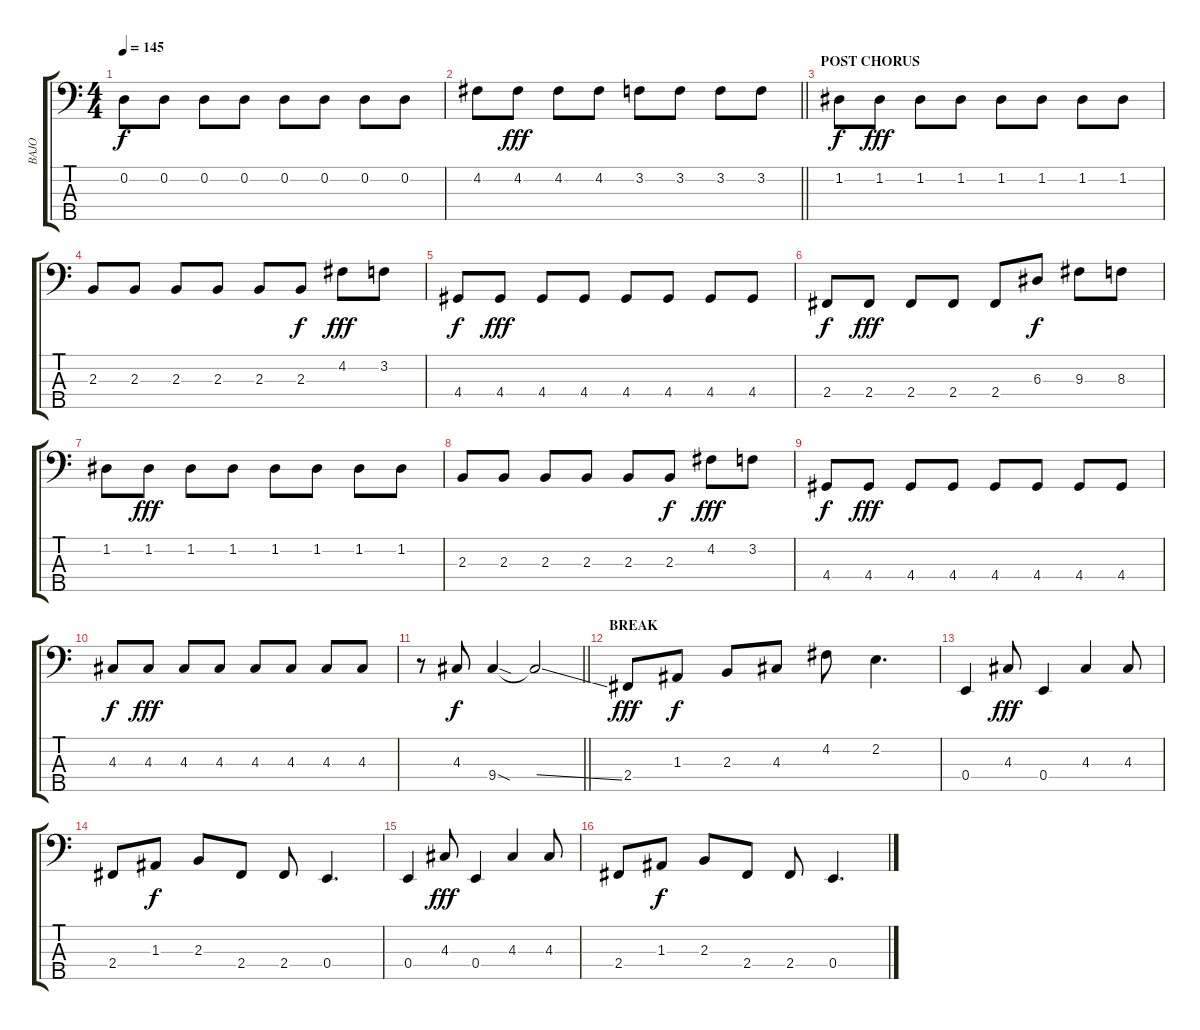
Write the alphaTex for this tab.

\track ("BAJO" "BAJO") {instrument electricbassfinger}
\staff {score tabs}
\tuning (G2 D2 A1 E1 B0) {hide}
\ts (4 4)
\tempo 145
\clef f4
\ks c
0.2.8{dy f} 0.2.8 0.2.8 0.2.8 0.2.8 0.2.8 0.2.8 0.2.8 |
\barLineRight lightlight
4.2.8 4.2.8{dy fff} 4.2.8 4.2.8 3.2.8 3.2.8 3.2.8 3.2.8 |
\section ("" "POST CHORUS")
1.2.8{dy f} 1.2.8{dy fff} 1.2.8 1.2.8 1.2.8 1.2.8 1.2.8 1.2.8 |
2.3.8 2.3.8 2.3.8 2.3.8 2.3.8 2.3.8{dy f} 4.2.8{dy fff} 3.2.8 |
4.4.8{dy f} 4.4.8{dy fff} 4.4.8 4.4.8 4.4.8 4.4.8 4.4.8 4.4.8 |
2.4.8{dy f} 2.4.8{dy fff} 2.4.8 2.4.8 2.4.8 6.3.8{dy f} 9.3.8 8.3.8 |
1.2.8 1.2.8{dy fff} 1.2.8 1.2.8 1.2.8 1.2.8 1.2.8 1.2.8 |
2.3.8 2.3.8 2.3.8 2.3.8 2.3.8 2.3.8{dy f} 4.2.8{dy fff} 3.2.8 |
4.4.8{dy f} 4.4.8{dy fff} 4.4.8 4.4.8 4.4.8 4.4.8 4.4.8 4.4.8 |
4.3.8{dy f} 4.3.8{dy fff} 4.3.8 4.3.8 4.3.8 4.3.8 4.3.8 4.3.8 |
\barLineRight lightlight
r.8 4.3.8{dy f} 9.4{sod}.4 9.4{ss t}.2 |
\section ("" "BREAK")
2.4.8{dy fff} 1.3.8{dy f} 2.3.8 4.3.8 4.2.8 2.2.4{d} |
0.4.4 4.3.8{dy fff} 0.4.4 4.3.4 4.3.8 |
2.4.8 1.3.8{dy f} 2.3.8 2.4.8 2.4.8 0.4.4{d} |
0.4.4 4.3.8{dy fff} 0.4.4 4.3.4 4.3.8 |
2.4.8 1.3.8{dy f} 2.3.8 2.4.8 2.4.8 0.4.4{d}
